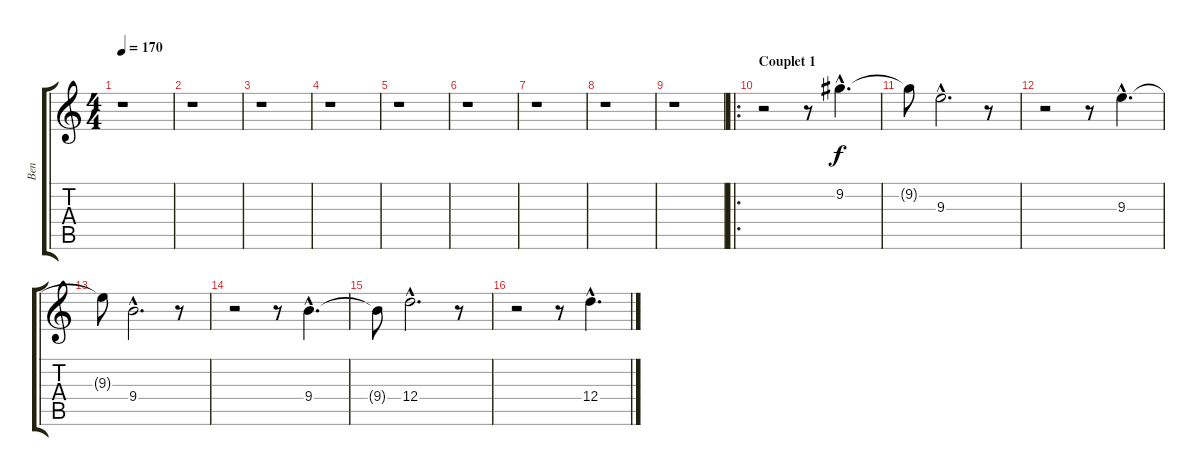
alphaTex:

\track ("Ben" "Ben") {instrument distortionguitar}
\staff {score tabs}
\tuning (E4 B3 G3 D3 A2 E2) {hide}
\ts (4 4)
\tempo 170
\clef g2
\ks c
r.1{dy f instrument distortionguitar} |
r.1 |
r.1 |
r.1 |
r.1 |
r.1 |
r.1 |
r.1 |
r.1 |
\ro
\section ("" "Couplet 1")
r.2 r.8 9.2{hac}.4{d} |
9.2{t}.8 9.3{hac}.2{d} r.8 |
r.2 r.8 9.3{hac}.4{d} |
9.3{t}.8 9.4{hac}.2{d} r.8 |
r.2 r.8 9.4{hac}.4{d} |
9.4{t}.8 12.4{hac}.2{d} r.8 |
r.2 r.8 12.4{hac}.4{d}
